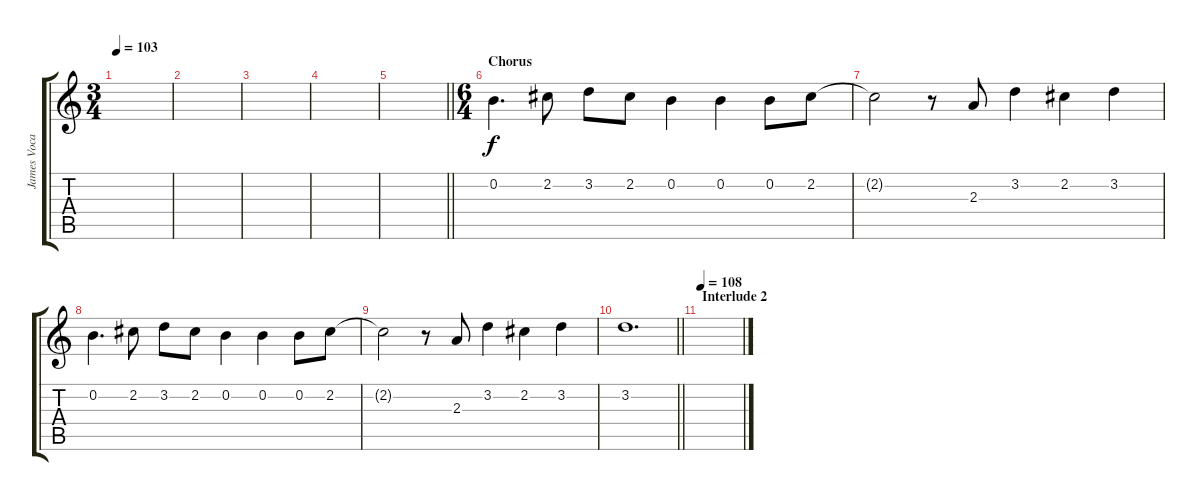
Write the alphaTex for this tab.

\track ("James Vocals" "James Voca") {instrument overdrivenguitar}
\staff {score tabs}
\tuning (E4 B3 G3 D3 A2 E2) {hide}
\ts (3 4)
\tempo 103
\clef g2
\ks c
|
|
|
|
\barLineRight lightlight
|
\ts (6 4)
\section ("" "Chorus")
0.2.4{d} 2.2.8 3.2.8 2.2.8 0.2.4 0.2.4 0.2.8 2.2.8 |
2.2{t}.2 r.8 2.3.8 3.2.4 2.2.4 3.2.4 |
0.2.4{d} 2.2.8 3.2.8 2.2.8 0.2.4 0.2.4 0.2.8 2.2.8 |
2.2{t}.2 r.8 2.3.8 3.2.4 2.2.4 3.2.4 |
\barLineRight lightlight
3.2.1{d} |
\section ("" "Interlude 2")
\tempo 108
